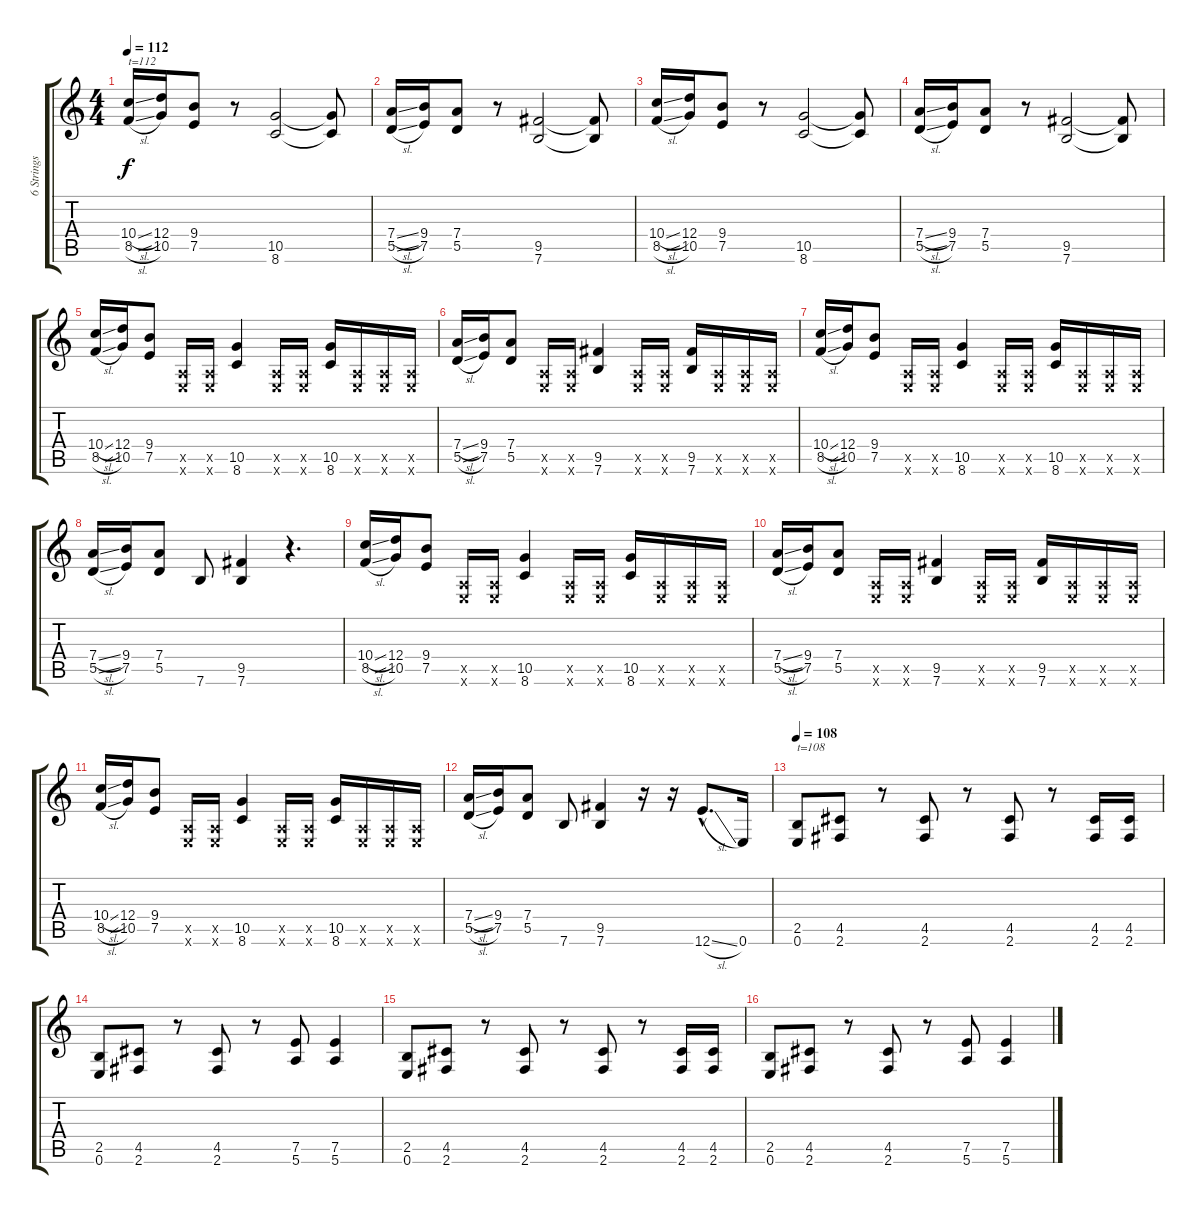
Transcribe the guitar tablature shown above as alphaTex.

\track ("6 Strings Guitar" "6 Strings ") {instrument distortionguitar}
\staff {score tabs}
\tuning (E4 B3 G3 D3 A2 E2) {hide}
\ts (4 4)
\tempo 112
\clef g2
\ks c
(10.4{sl} 8.5{sl}).16{txt "t=112" dy f instrument distortionguitar} (12.4 10.5).16 (9.4 7.5).8 r.8 (10.5 8.6).2 (10.5{t} 8.6{t}).8 |
(7.4{sl} 5.5{sl}).16 (9.4 7.5).16 (7.4 5.5).8 r.8 (9.5 7.6).2 (9.5{t} 7.6{t}).8 |
(10.4{sl} 8.5{sl}).16 (12.4 10.5).16 (9.4 7.5).8 r.8 (10.5 8.6).2 (10.5{t} 8.6{t}).8 |
(7.4{sl} 5.5{sl}).16 (9.4 7.5).16 (7.4 5.5).8 r.8 (9.5 7.6).2 (9.5{t} 7.6{t}).8 |
(10.4{sl} 8.5{sl}).16 (12.4 10.5).16 (9.4 7.5).8 (0.5{x} 0.6{x}).16 (0.5{x} 0.6{x}).16 (10.5 8.6).4 (0.5{x} 0.6{x}).16 (0.5{x} 0.6{x}).16 (10.5 8.6).16 (0.5{x} 0.6{x}).16 (0.5{x} 0.6{x}).16 (0.5{x} 0.6{x}).16 |
(7.4{sl} 5.5{sl}).16 (9.4 7.5).16 (7.4 5.5).8 (0.5{x} 0.6{x}).16 (0.5{x} 0.6{x}).16 (9.5 7.6).4 (0.5{x} 0.6{x}).16 (0.5{x} 0.6{x}).16 (9.5 7.6).16 (0.5{x} 0.6{x}).16 (0.5{x} 0.6{x}).16 (0.5{x} 0.6{x}).16 |
(10.4{sl} 8.5{sl}).16 (12.4 10.5).16 (9.4 7.5).8 (0.5{x} 0.6{x}).16 (0.5{x} 0.6{x}).16 (10.5 8.6).4 (0.5{x} 0.6{x}).16 (0.5{x} 0.6{x}).16 (10.5 8.6).16 (0.5{x} 0.6{x}).16 (0.5{x} 0.6{x}).16 (0.5{x} 0.6{x}).16 |
(7.4{sl} 5.5{sl}).16 (9.4 7.5).16 (7.4 5.5).8 7.6.8 (9.5 7.6).4 r.4{d} |
(10.4{sl} 8.5{sl}).16 (12.4 10.5).16 (9.4 7.5).8 (0.5{x} 0.6{x}).16 (0.5{x} 0.6{x}).16 (10.5 8.6).4 (0.5{x} 0.6{x}).16 (0.5{x} 0.6{x}).16 (10.5 8.6).16 (0.5{x} 0.6{x}).16 (0.5{x} 0.6{x}).16 (0.5{x} 0.6{x}).16 |
(7.4{sl} 5.5{sl}).16 (9.4 7.5).16 (7.4 5.5).8 (0.5{x} 0.6{x}).16 (0.5{x} 0.6{x}).16 (9.5 7.6).4 (0.5{x} 0.6{x}).16 (0.5{x} 0.6{x}).16 (9.5 7.6).16 (0.5{x} 0.6{x}).16 (0.5{x} 0.6{x}).16 (0.5{x} 0.6{x}).16 |
(10.4{sl} 8.5{sl}).16 (12.4 10.5).16 (9.4 7.5).8 (0.5{x} 0.6{x}).16 (0.5{x} 0.6{x}).16 (10.5 8.6).4 (0.5{x} 0.6{x}).16 (0.5{x} 0.6{x}).16 (10.5 8.6).16 (0.5{x} 0.6{x}).16 (0.5{x} 0.6{x}).16 (0.5{x} 0.6{x}).16 |
(7.4{sl} 5.5{sl}).16 (9.4 7.5).16 (7.4 5.5).8 7.6.8 (9.5 7.6).4 r.16 r.16 12.6{sl hac}.8{d} 0.6.16 |
\tempo 108
(2.5 0.6).8{txt "t=108"} (4.5 2.6).8 r.8 (4.5 2.6).8 r.8 (4.5 2.6).8 r.8 (4.5 2.6).16 (4.5 2.6).16 |
(2.5 0.6).8 (4.5 2.6).8 r.8 (4.5 2.6).8 r.8 (7.5 5.6).8 (7.5 5.6).4 |
(2.5 0.6).8 (4.5 2.6).8 r.8 (4.5 2.6).8 r.8 (4.5 2.6).8 r.8 (4.5 2.6).16 (4.5 2.6).16 |
(2.5 0.6).8 (4.5 2.6).8 r.8 (4.5 2.6).8 r.8 (7.5 5.6).8 (7.5 5.6).4
